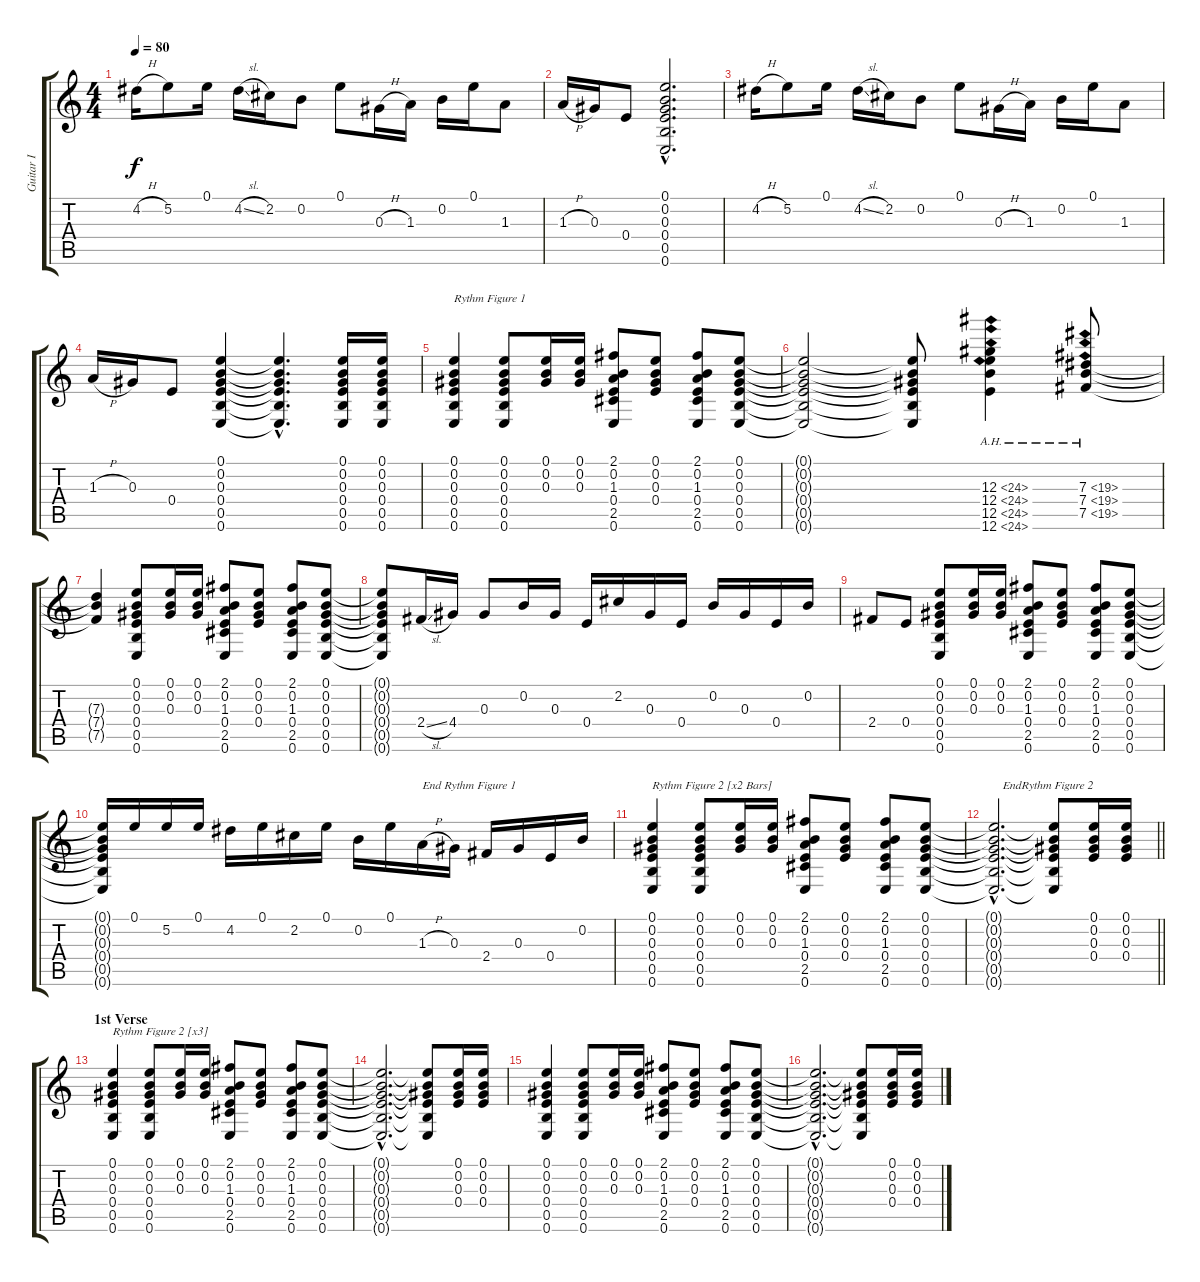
\track ("Guitar I" "Guitar I") {instrument acousticguitarnylon}
\staff {score tabs}
\tuning (E4 B3 Ab3 E3 B2 E2) {hide}
\ts (4 4)
\tempo 80
\clef g2
\ks c
4.2{h}.16{dy f instrument acousticguitarnylon} 5.2.8 0.1.16 4.2{sl}.16 2.2.16 0.2.8 0.1.8 0.3{h}.16 1.3.16 0.2.16 0.1.16 1.3.8 |
1.3{h}.16 0.3.16 0.4.8 (0.1{hac} 0.2{hac} 0.3{hac} 0.4{hac} 0.5{hac} 0.6{hac}).2{d} |
4.2{h}.16 5.2.8 0.1.16 4.2{sl}.16 2.2.16 0.2.8 0.1.8 0.3{h}.16 1.3.16 0.2.16 0.1.16 1.3.8 |
1.3{h}.16 0.3.16 0.4.8 (0.1 0.2 0.3 0.4 0.5 0.6).4 (0.1{hac t} 0.2{hac t} 0.3{hac t} 0.4{hac t} 0.5{hac t} 0.6{hac t}).4{d} (0.1 0.2 0.3 0.4 0.5 0.6).16 (0.1 0.2 0.3 0.4 0.5 0.6).16 |
(0.1 0.2 0.3 0.4 0.5 0.6).4{txt "Rythm Figure 1"} (0.1 0.2 0.3 0.4 0.5 0.6).8 (0.1 0.2 0.3).16 (0.1 0.2 0.3).16 (2.1 0.2 1.3 0.4 2.5 0.6).8 (0.1 0.2 0.3 0.4).8 (2.1 0.2 1.3 0.4 2.5 0.6).8 (0.1 0.2 0.3 0.4 0.5 0.6).8 |
(0.1{t} 0.2{t} 0.3{t} 0.4{t} 0.5{t} 0.6{t}).2 (0.1{t} 0.2{t} 0.3{t} 0.4{t} 0.5{t} 0.6{t}).8 (12.3{ah 12} 12.4{ah 12} 12.5{ah 12} 12.6{ah 12}).4 (7.3{ah 12} 7.4{ah 12} 7.5{ah 12}).8 |
(7.3{t} 7.4{t} 7.5{t}).4 (0.1 0.2 0.3 0.4 0.5 0.6).8 (0.1 0.2 0.3).16 (0.1 0.2 0.3).16 (2.1 0.2 1.3 0.4 2.5 0.6).8 (0.1 0.2 0.3 0.4).8 (2.1 0.2 1.3 0.4 2.5 0.6).8 (0.1 0.2 0.3 0.4 0.5 0.6).8 |
(0.1{t} 0.2{t} 0.3{t} 0.4{t} 0.5{t} 0.6{t}).8 2.4{sl}.16 4.4.16 0.3.8 0.2.16 0.3.16 0.4.16 2.2.16 0.3.16 0.4.16 0.2.16 0.3.16 0.4.16 0.2.16 |
2.4.8 0.4.8 (0.1 0.2 0.3 0.4 0.5 0.6).8 (0.1 0.2 0.3).16 (0.1 0.2 0.3).16 (2.1 0.2 1.3 0.4 2.5 0.6).8 (0.1 0.2 0.3 0.4).8 (2.1 0.2 1.3 0.4 2.5 0.6).8 (0.1 0.2 0.3 0.4 0.5 0.6).8 |
(0.1{t} 0.2{t} 0.3{t} 0.4{t} 0.5{t} 0.6{t}).16 0.1.16 5.2.16 0.1.16 4.2.16 0.1.16 2.2.16 0.1.16 0.2.16 0.1.16 1.3{h}.16{txt "End Rythm Figure 1"} 0.3.16 2.4.16 0.3.16 0.4.16 0.2.16 |
(0.1 0.2 0.3 0.4 0.5 0.6).4{txt "Rythm Figure 2 [x2 Bars]"} (0.1 0.2 0.3 0.4 0.5 0.6).8 (0.1 0.2 0.3).16 (0.1 0.2 0.3).16 (2.1 0.2 1.3 0.4 2.5 0.6).8 (0.1 0.2 0.3 0.4).8 (2.1 0.2 1.3 0.4 2.5 0.6).8 (0.1 0.2 0.3 0.4 0.5 0.6).8 |
\barLineRight lightlight
(0.1{hac t} 0.2{hac t} 0.3{hac t} 0.4{hac t} 0.5{hac t} 0.6{hac t}).2{d txt "   EndRythm Figure 2"} (0.1{t} 0.2{t} 0.3{t} 0.4{t} 0.5{t} 0.6{t}).8 (0.1 0.2 0.3 0.4).16 (0.1 0.2 0.3 0.4).16 |
\section ("" "1st Verse")
(0.1 0.2 0.3 0.4 0.5 0.6).4{txt "Rythm Figure 2 [x3]"} (0.1 0.2 0.3 0.4 0.5 0.6).8 (0.1 0.2 0.3).16 (0.1 0.2 0.3).16 (2.1 0.2 1.3 0.4 2.5 0.6).8 (0.1 0.2 0.3 0.4).8 (2.1 0.2 1.3 0.4 2.5 0.6).8 (0.1 0.2 0.3 0.4 0.5 0.6).8 |
(0.1{hac t} 0.2{hac t} 0.3{hac t} 0.4{hac t} 0.5{hac t} 0.6{hac t}).2{d} (0.1{t} 0.2{t} 0.3{t} 0.4{t} 0.5{t} 0.6{t}).8 (0.1 0.2 0.3 0.4).16 (0.1 0.2 0.3 0.4).16 |
(0.1 0.2 0.3 0.4 0.5 0.6).4 (0.1 0.2 0.3 0.4 0.5 0.6).8 (0.1 0.2 0.3).16 (0.1 0.2 0.3).16 (2.1 0.2 1.3 0.4 2.5 0.6).8 (0.1 0.2 0.3 0.4).8 (2.1 0.2 1.3 0.4 2.5 0.6).8 (0.1 0.2 0.3 0.4 0.5 0.6).8 |
(0.1{hac t} 0.2{hac t} 0.3{hac t} 0.4{hac t} 0.5{hac t} 0.6{hac t}).2{d} (0.1{t} 0.2{t} 0.3{t} 0.4{t} 0.5{t} 0.6{t}).8 (0.1 0.2 0.3 0.4).16 (0.1 0.2 0.3 0.4).16
